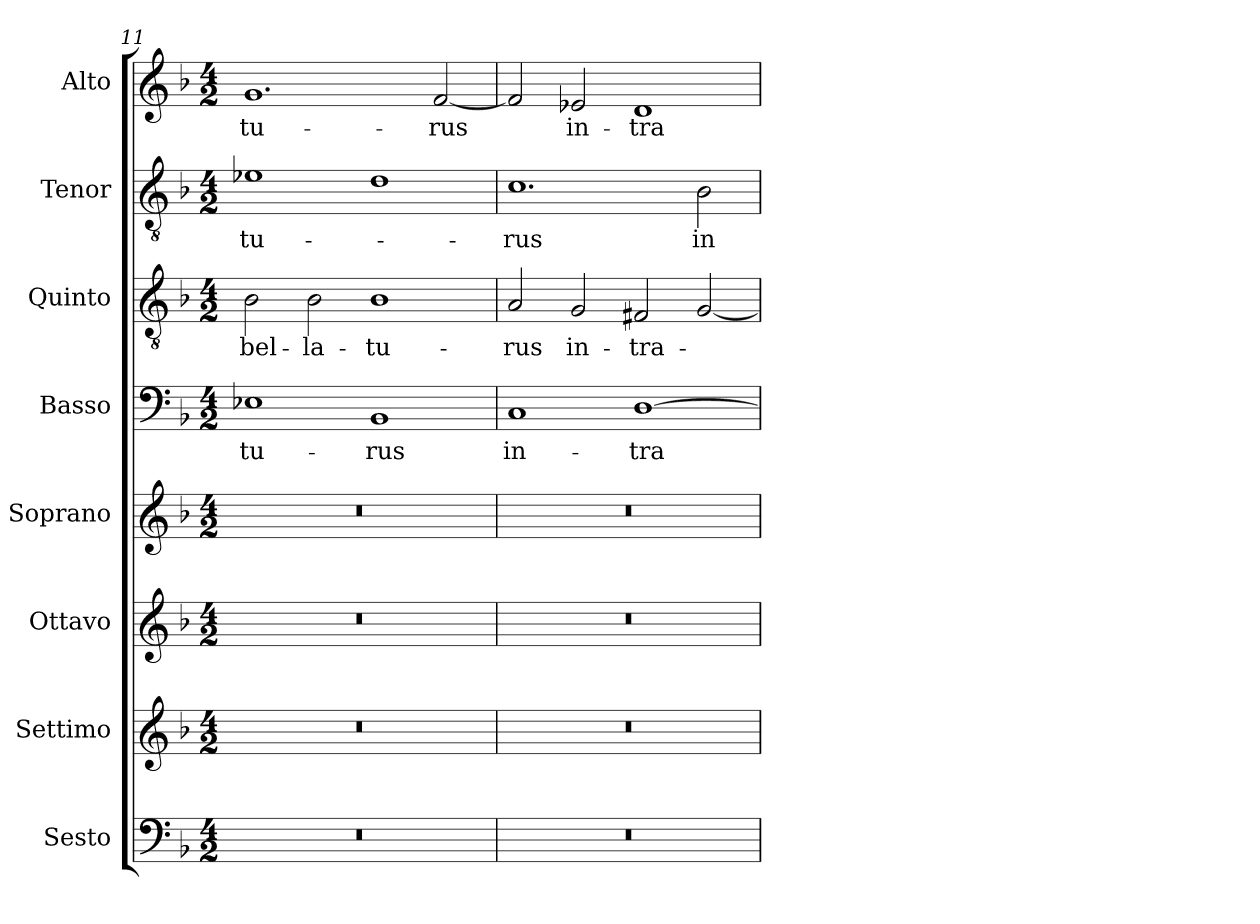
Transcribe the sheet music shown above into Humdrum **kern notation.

**kern	**kern	**kern	**kern	**kern	**text	**kern	**text	**kern	**text	**kern	**text
*part8	*part7	*part6	*part5	*part4	*part4	*part3	*part3	*part2	*part2	*part1	*part1
*staff8	*staff7	*staff6	*staff5	*staff4	*staff4	*staff3	*staff3	*staff2	*staff2	*staff1	*staff1
*I"Sesto	*I"Settimo	*I"Ottavo	*I"Soprano	*I"Basso	*	*I"Quinto	*	*I"Tenor	*	*I"Alto	*
*I'Ss.	*I'St.	*I'Ot.	*I'S.	*I'B.	*	*I'Q.	*	*I'T.	*	*I'A.	*
*clefF4	*clefG2	*clefG2	*clefG2	*clefF4	*	*clefGv2	*	*clefGv2	*	*clefG2	*
*	*	*	*	*	*	*ITrd7c12	*	*ITrd7c12	*	*	*
*k[b-]	*k[b-]	*k[b-]	*k[b-]	*k[b-]	*	*k[b-]	*	*k[b-]	*	*k[b-]	*
*F:	*F:	*F:	*F:	*F:	*	*F:	*	*F:	*	*F:	*
*M4/2	*M4/2	*M4/2	*M4/2	*M4/2	*	*M4/2	*	*M4/2	*	*M4/2	*
=11	=11	=11	=11	=11	=11	=11	=11	=11	=11	=11	=11
!LO:N:vis=1	!LO:N:vis=1	!LO:N:vis=1	!LO:N:vis=1	!	!	!	!	!	!	!	!
!	!	!	!	!	!LO:LY:b:color=#000000	!	!	!	!	!	!
!	!	!	!	!	!	!	!LO:LY:b:color=#000000	!	!	!	!
!	!	!	!	!	!	!	!	!	!LO:LY:b:color=#000000	!	!
!	!	!	!	!	!	!	!	!	!	!	!LO:LY:b:color=#000000
0r	0r	0r	0r	1E-Xi	-tu-	2BB-i\	-bel-	1E-Xi	-tu-	1.gi	-tu-
!	!	!	!	!	!	!	!LO:LY:b:color=#000000	!	!	!	!
.	.	.	.	.	.	2BB-i\	-la-	.	.	.	.
!	!	!	!	!	!LO:LY:b:color=#000000	!	!	!	!	!	!
!	!	!	!	!	!	!	!LO:LY:b:color=#000000	!	!	!	!
.	.	.	.	1BB-i	-rus	1BB-i	-tu-	1Di	.	.	.
!	!	!	!	!	!	!	!	!	!	!	!LO:LY:b:color=#000000
.	.	.	.	.	.	.	.	.	.	[2fi/	-rus
=12	=12	=12	=12	=12	=12	=12	=12	=12	=12	=12	=12
!LO:N:vis=1	!LO:N:vis=1	!LO:N:vis=1	!LO:N:vis=1	!	!	!	!	!	!	!	!
!	!	!	!	!	!LO:LY:b:color=#000000	!	!	!	!	!	!
!	!	!	!	!	!	!	!LO:LY:b:color=#000000	!	!	!	!
!	!	!	!	!	!	!	!	!	!LO:LY:b:color=#000000	!	!
0r	0r	0r	0r	1Ci	in-	2AAi/	-rus	1.Ci	-rus	2fi/]	.
!	!	!	!	!	!	!	!LO:LY:b:color=#000000	!	!	!	!
!	!	!	!	!	!	!	!	!	!	!	!LO:LY:b:color=#000000
.	.	.	.	.	.	2GGi/	in-	.	.	2e-Xi/	in-
!	!	!	!	!	!LO:LY:b:color=#000000	!	!	!	!	!	!
!	!	!	!	!	!	!	!LO:LY:b:color=#000000	!	!	!	!
!	!	!	!	!	!	!	!	!	!	!	!LO:LY:b:color=#000000
.	.	.	.	[1Di	-tra-	2FF#Xi/	-tra-	.	.	1di	-tra-
!	!	!	!	!	!	!	!	!	!LO:LY:b:color=#000000	!	!
.	.	.	.	.	.	[2GGi/	.	2BB-i\	in-	.	.
=	=	=	=	=	=	=	=	=	=	=	=
*-	*-	*-	*-	*-	*-	*-	*-	*-	*-	*-	*-
